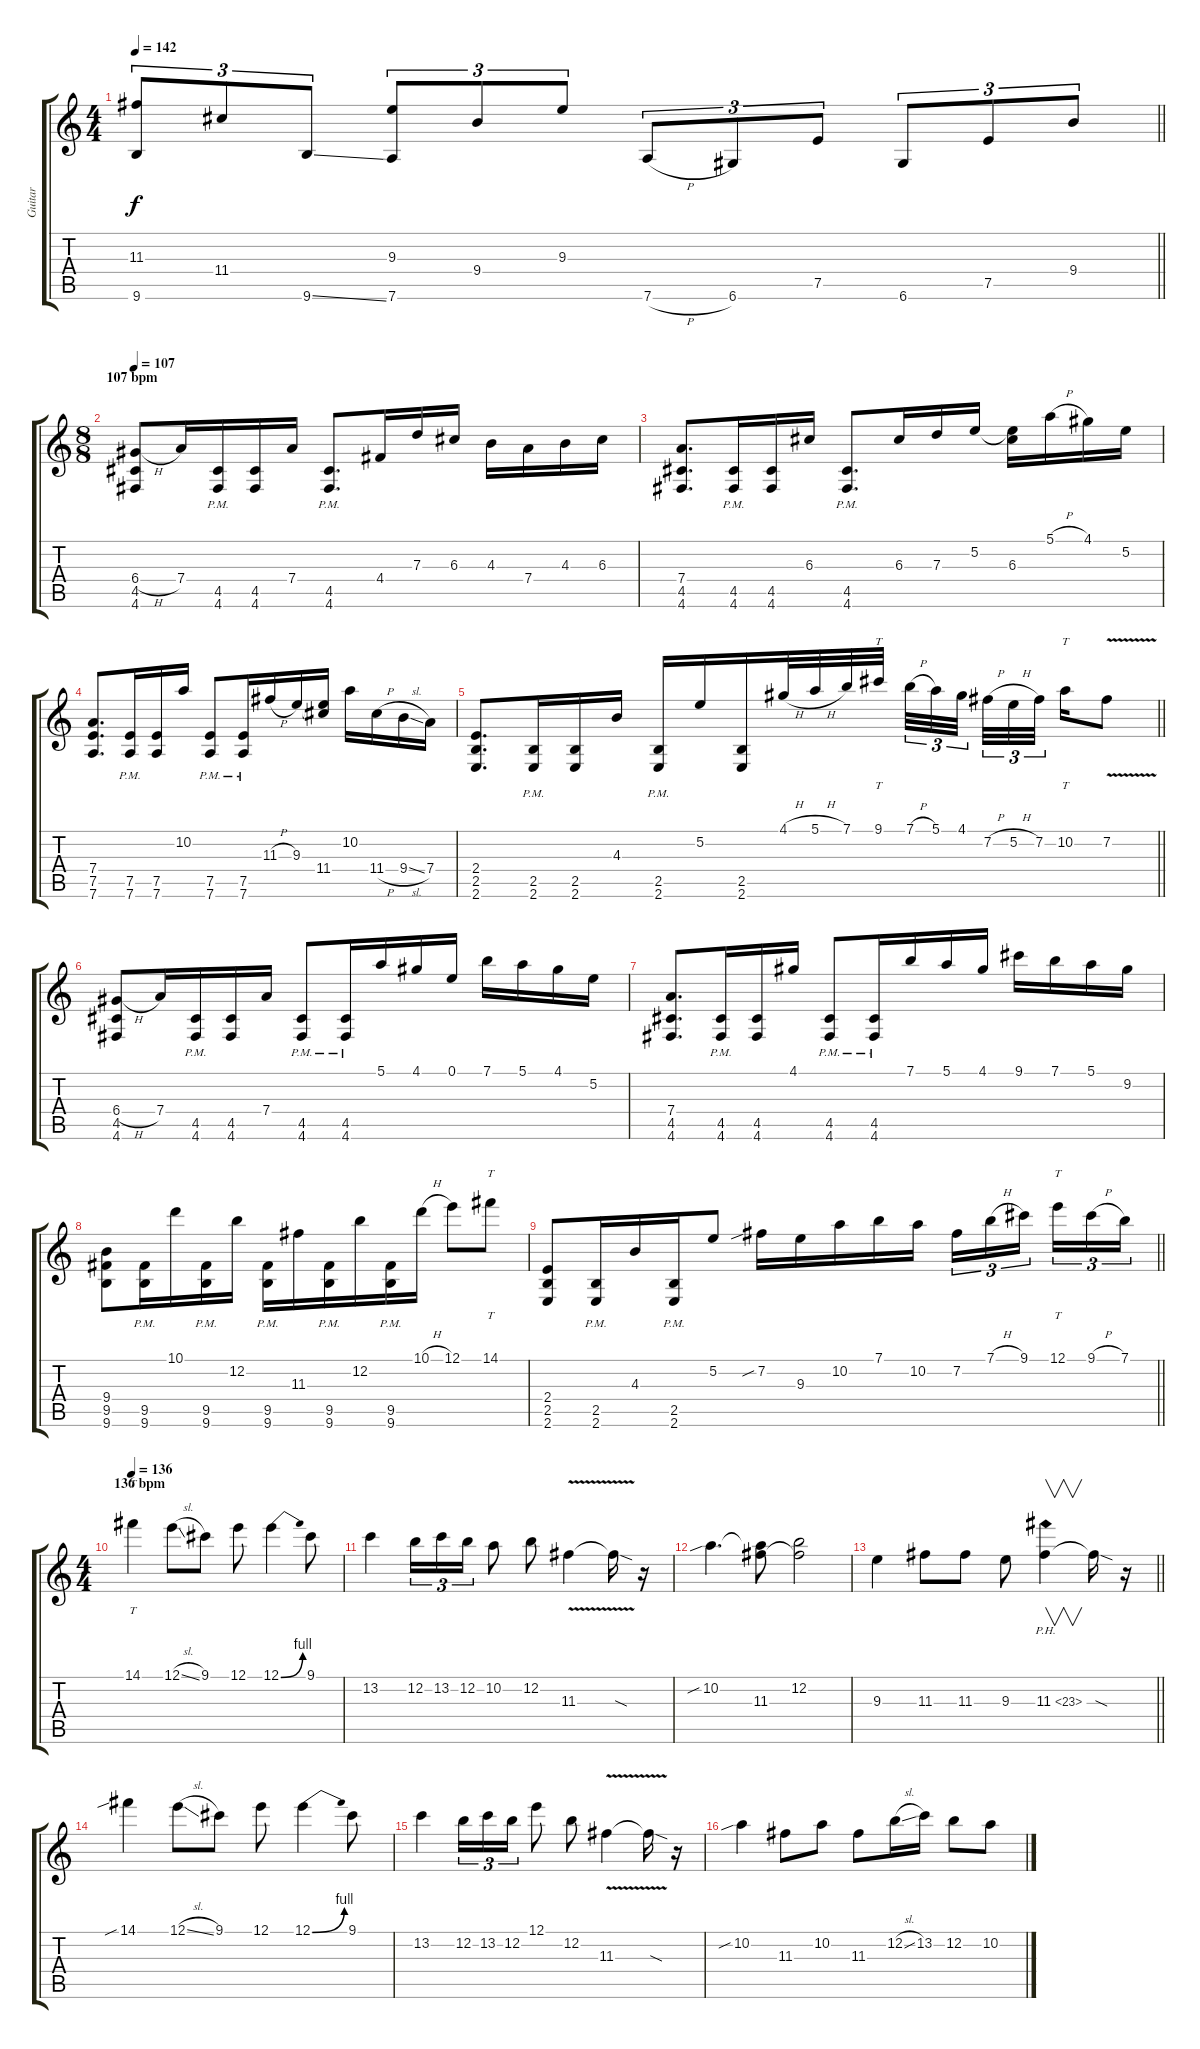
\track ("Guitar" "Guitar") {instrument distortionguitar}
\staff {score tabs}
\tuning (E4 B3 G3 D3 A2 D2) {hide}
\ts (4 4)
\tempo 142
\clef g2
\barLineRight lightlight
\ks c
(11.3 9.6).8{tu (3 2) dy f} 11.4.8{tu (3 2)} 9.6{ss}.8{tu (3 2)} (9.3 7.6).8{tu (3 2)} 9.4.8{tu (3 2)} 9.3.8{tu (3 2)} 7.6{h}.8{tu (3 2)} 6.6.8{tu (3 2)} 7.5.8{tu (3 2)} 6.6.8{tu (3 2)} 7.5.8{tu (3 2)} 9.4.8{tu (3 2)} |
\ts (8 8)
\section ("" "107 bpm")
\tempo 107
(6.4{h} 4.5 4.6).8{balance 4} 7.4.16 (4.5{pm} 4.6{pm}).16 (4.5 4.6).16 7.4.16 (4.5{pm} 4.6{pm}).8{d} 4.4.16 7.3.16 6.3.16 4.3.16 7.4.16 4.3.16 6.3.16 |
(7.4 4.5 4.6).8{d} (4.5 4.6{pm}).16 (4.5 4.6).16 6.3.16 (4.5{pm} 4.6{pm}).8{d} 6.3.16 7.3.16 5.2.16 (5.2{t} 6.3).16 5.1{h}.16 4.1.16 5.2.16 |
(7.4 7.5 7.6).8{d} (7.5{pm} 7.6{pm}).16 (7.5 7.6).16 10.2.16 (7.5{pm} 7.6{pm}).8 (7.5{pm} 7.6{pm}).16 11.3{h}.16 9.3.16 (9.3{t} 11.4).16 10.2.16 11.4{h}.16 9.4{sl}.16 7.4.16 |
\barLineRight lightlight
(2.4 2.5 2.6).8{d} (2.5{pm} 2.6{pm}).16 (2.5 2.6).16 4.3.16 (2.5{pm} 2.6{pm}).16 5.2.16 (2.5 2.6).16 4.1{h}.32 5.1{h}.32 7.1.32 9.1.32{tt beam splitsecondary} 7.1{h}.32{tu (3 2)} 5.1.32{tu (3 2)} 4.1.32{tu (3 2)} 7.2{h}.32{tu (3 2)} 5.2{h}.32{tu (3 2)} 7.2.32{tu (3 2) beam splitsecondary} 10.2.16{tt} 7.2{v}.8 |
(6.4{h} 4.5 4.6).8 7.4.16 (4.5{pm} 4.6{pm}).16 (4.5 4.6).16 7.4.16 (4.5{pm} 4.6{pm}).8 (4.5{pm} 4.6{pm}).16 5.1.16 4.1.16 0.1.16 7.1.16 5.1.16 4.1.16 5.2.16 |
(7.4 4.5 4.6).8{d} (4.5{pm} 4.6{pm}).16 (4.5 4.6).16 4.1.16 (4.5{pm} 4.6{pm}).8 (4.5{pm} 4.6{pm}).16 7.1.16 5.1.16 4.1.16 9.1.16 7.1.16 5.1.16 9.2.16 |
(9.4 9.5 9.6).8 (9.5{pm} 9.6{pm}).16 10.1.16 (9.5{pm} 9.6{pm}).16 12.2.16 (9.5{pm} 9.6{pm}).16 11.3.16 (9.5{pm} 9.6{pm}).16 12.2.16 (9.5{pm} 9.6{pm}).16 10.1{h}.16 12.1.8 14.1.8{tt} |
\barLineRight lightlight
(2.4 2.5 2.6).8 (2.5{pm} 2.6{pm}).16 4.3.16 (2.5{pm} 2.6{pm}).16 5.2.8 7.2{sib}.16 9.3.16 10.2.16 7.1.16 10.2.16 7.2.16{tu (3 2)} 7.1{h}.16{tu (3 2)} 9.1.16{tu (3 2)} 12.1.16{tt tu (3 2)} 9.1{h}.16{tu (3 2)} 7.1.16{tu (3 2)} |
\ts (4 4)
\section ("" "136 bpm")
\tempo 136
14.1.4{tt balance 8} 12.1{sl}.8 9.1.8 12.1.8 12.1{be (bend 0 0 60 4)}.4 9.1.8 |
13.2.4 12.2.16{tu (3 2)} 13.2.16{tu (3 2)} 12.2.16{tu (3 2)} 10.2.8 12.2.8 11.3{v}.4 11.3{sod t}.16 r.16 |
10.2{sib}.4{d} (10.2{t} 11.3).8 (12.2 11.3{t}).2 |
\barLineRight lightlight
9.3.4 11.3.8 11.3.8 9.3.8 11.3{ph 12}.4{v} 11.3{sod t}.16 r.16 |
14.1{sib}.4 12.1{sl}.8 9.1.8 12.1.8 12.1{be (bend 0 0 60 4)}.4 9.1.8 |
13.2.4 12.2.16{tu (3 2)} 13.2.16{tu (3 2)} 12.2.16{tu (3 2)} 12.1.8 12.2.8 11.3{v}.4 11.3{sod t}.16 r.16 |
10.2{sib}.4 11.3.8 10.2.8 11.3.8 12.2{sl}.16 13.2.16 12.2.8 10.2.8
